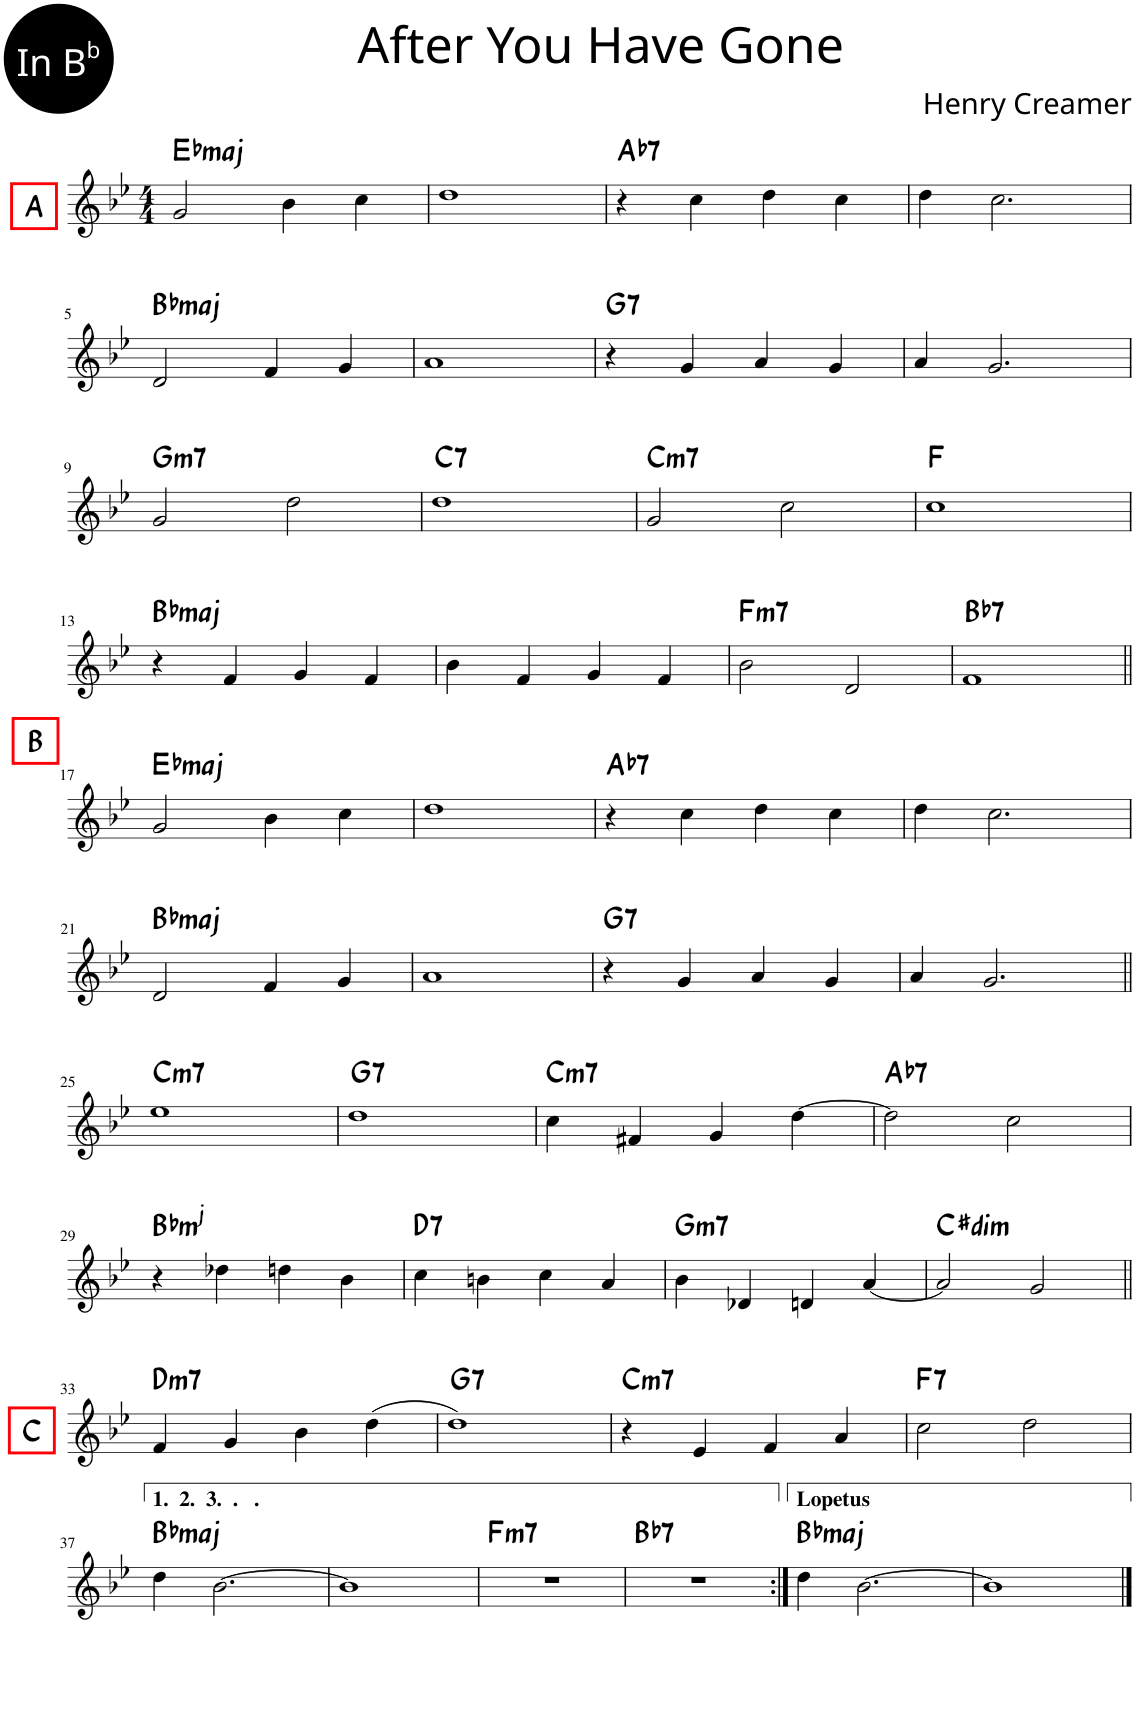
**kern	**harte
*part1	*part1
*staff1	*
*I"Piano	*
*I'Pno.	*
*clefG2	*
*k[b-e-]	*
*M4/4	*
=1	=1
!LO:TX:a:B:t=A	!LO:H:kt=maj
2g/	Eb:maj
4b-\	.
4cc\	.
=2	=2
1dd	.
=3	=3
!	!LO:H:kt=7
4r	Ab:7
4cc\	.
4dd\	.
4cc\	.
=4	=4
4dd\	.
2.cc\	.
!!LO:LB:g=z
=5	=5
!	!LO:H:kt=maj
2d/	Bb:maj
4f/	.
4g/	.
=6	=6
1a	.
=7	=7
!	!LO:H:kt=7
4r	G:7
4g/	.
4a/	.
4g/	.
=8	=8
4a/	.
2.g/	.
!!LO:LB:g=z
=9	=9
!	!LO:H:kt=m7
2g/	G:min7
2dd\	.
=10	=10
!	!LO:H:kt=7
1dd	C:7
=11	=11
!	!LO:H:kt=m7
2g/	C:min7
2cc\	.
=12	=12
1cc	F:maj
!!LO:LB:g=z
=13	=13
!	!LO:H:kt=maj
4r	Bb:maj
4f/	.
4g/	.
4f/	.
=14	=14
4b-\	.
4f/	.
4g/	.
4f/	.
=15	=15
!	!LO:H:kt=m7
2b-\	F:min7
2d/	.
=16	=16
!	!LO:H:kt=7
1f	Bb:7
!!LO:LB:g=z
=17||	=17||
!LO:TX:a:B:t=B	!LO:H:kt=maj
2g/	Eb:maj
4b-\	.
4cc\	.
=18	=18
1dd	.
=19	=19
!	!LO:H:kt=7
4r	Ab:7
4cc\	.
4dd\	.
4cc\	.
=20	=20
4dd\	.
2.cc\	.
!!LO:LB:g=z
=21	=21
!	!LO:H:kt=maj
2d/	Bb:maj
4f/	.
4g/	.
=22	=22
1a	.
=23	=23
!	!LO:H:kt=7
4r	G:7
4g/	.
4a/	.
4g/	.
=24	=24
4a/	.
2.g/	.
!!LO:LB:g=z
=25||	=25||
!	!LO:H:kt=m7
1ee-	C:min7
=26	=26
!	!LO:H:kt=7
1dd	G:7
=27	=27
!	!LO:H:kt=m7
4cc\	C:min7
4f#X/	.
4g/	.
[4dd\	.
=28	=28
!	!LO:H:kt=7
2dd\]	Ab:7
2cc\	.
!!LO:LB:g=z
=29	=29
!	!LO:H:kt=m
4r	Bb:min
4dd-X\	.
4ddn\	.
4b-\	.
=30	=30
!	!LO:H:kt=7
4cc\	D:7
4bn\	.
4cc\	.
4a/	.
=31	=31
!	!LO:H:kt=m7
4b-\	G:min7
4d-X/	.
4dn/	.
[4a/	.
=32	=32
!	!LO:H:kt=dim
2a/]	C#:dim
2g/	.
!!LO:LB:g=z
=33||	=33||
!LO:TX:a:B:t=C	!LO:H:kt=m7
4f/	D:min7
4g/	.
4b-\	.
(4dd\	.
=34	=34
!	!LO:H:kt=7
1dd)	G:7
=35	=35
!	!LO:H:kt=m7
4r	C:min7
4e-/	.
4f/	.
4a/	.
=36	=36
!	!LO:H:kt=7
2cc\	F:7
2dd\	.
!!LO:LB:g=z
=37	=37
!	!LO:H:kt=maj
4dd\	Bb:maj
[2.b-\	.
=38	=38
1b-]	.
=39	=39
!	!LO:H:kt=m7
1r	F:min7
=40	=40
!	!LO:H:kt=7
1r	Bb:7
=41:|!	=41:|!
!	!LO:H:kt=maj
4dd\	Bb:maj
[2.b-\	.
=42	=42
1b-]	.
==	==
*-	*-
